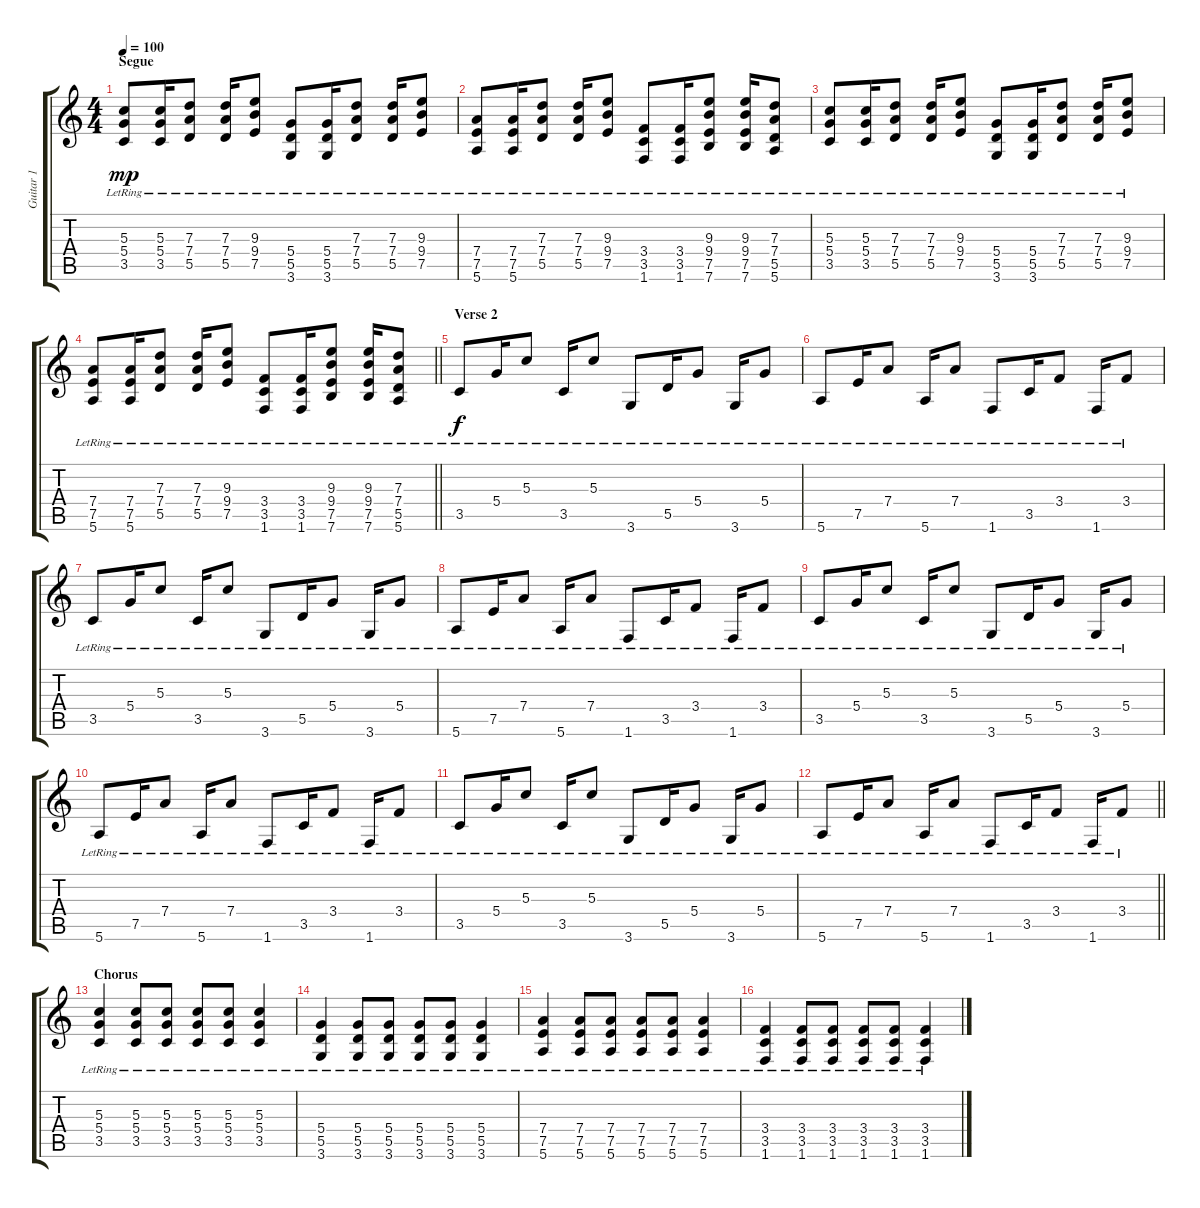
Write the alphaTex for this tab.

\track ("Guitar 1" "Guitar 1") {instrument acousticguitarsteel}
\staff {score tabs}
\tuning (E4 B3 G3 D3 A2 E2) {hide}
\ts (4 4)
\section ("" "Segue")
\tempo 100
\clef g2
\ks c
(5.3{lr} 5.4{lr} 3.5{lr}).8{dy mp} (5.3{lr} 5.4{lr} 3.5{lr}).16 (7.3{lr} 7.4{lr} 5.5{lr}).8 (7.3{lr} 7.4{lr} 5.5{lr}).16 (9.3{lr} 9.4{lr} 7.5{lr}).8 (5.4{lr} 5.5{lr} 3.6{lr}).8 (5.4{lr} 5.5{lr} 3.6{lr}).16 (7.3{lr} 7.4{lr} 5.5{lr}).8 (7.3{lr} 7.4{lr} 5.5{lr}).16 (9.3{lr} 9.4{lr} 7.5{lr}).8 |
(7.4{lr} 7.5{lr} 5.6{lr}).8 (7.4{lr} 7.5{lr} 5.6{lr}).16 (7.3{lr} 7.4{lr} 5.5{lr}).8 (7.3{lr} 7.4{lr} 5.5{lr}).16 (9.3{lr} 9.4{lr} 7.5{lr}).8 (3.4{lr} 3.5{lr} 1.6{lr}).8 (3.4{lr} 3.5{lr} 1.6{lr}).16 (9.3{lr} 9.4{lr} 7.5{lr} 7.6{lr}).8 (9.3{lr} 9.4{lr} 7.5{lr} 7.6{lr}).16 (7.3{lr} 7.4{lr} 5.5{lr} 5.6{lr}).8 |
(5.3{lr} 5.4{lr} 3.5{lr}).8 (5.3{lr} 5.4{lr} 3.5{lr}).16 (7.3{lr} 7.4{lr} 5.5{lr}).8 (7.3{lr} 7.4{lr} 5.5{lr}).16 (9.3{lr} 9.4{lr} 7.5{lr}).8 (5.4{lr} 5.5{lr} 3.6{lr}).8 (5.4{lr} 5.5{lr} 3.6{lr}).16 (7.3{lr} 7.4{lr} 5.5{lr}).8 (7.3{lr} 7.4{lr} 5.5{lr}).16 (9.3{lr} 9.4{lr} 7.5{lr}).8 |
\barLineRight lightlight
(7.4{lr} 7.5{lr} 5.6{lr}).8 (7.4{lr} 7.5{lr} 5.6{lr}).16 (7.3{lr} 7.4{lr} 5.5{lr}).8 (7.3{lr} 7.4{lr} 5.5{lr}).16 (9.3{lr} 9.4{lr} 7.5{lr}).8 (3.4{lr} 3.5{lr} 1.6{lr}).8 (3.4{lr} 3.5{lr} 1.6{lr}).16 (9.3{lr} 9.4{lr} 7.5{lr} 7.6{lr}).8 (9.3{lr} 9.4{lr} 7.5{lr} 7.6{lr}).16 (7.3{lr} 7.4{lr} 5.5{lr} 5.6{lr}).8 |
\section ("" "Verse 2")
3.5{lr}.8{dy f} 5.4{lr}.16 5.3{lr}.8 3.5{lr}.16 5.3{lr}.8 3.6{lr}.8 5.5{lr}.16 5.4{lr}.8 3.6{lr}.16 5.4{lr}.8 |
5.6{lr}.8 7.5{lr}.16 7.4{lr}.8 5.6{lr}.16 7.4{lr}.8 1.6{lr}.8 3.5{lr}.16 3.4{lr}.8 1.6{lr}.16 3.4{lr}.8 |
3.5{lr}.8 5.4{lr}.16 5.3{lr}.8 3.5{lr}.16 5.3{lr}.8 3.6{lr}.8 5.5{lr}.16 5.4{lr}.8 3.6{lr}.16 5.4{lr}.8 |
5.6{lr}.8 7.5{lr}.16 7.4{lr}.8 5.6{lr}.16 7.4{lr}.8 1.6{lr}.8 3.5{lr}.16 3.4{lr}.8 1.6{lr}.16 3.4{lr}.8 |
3.5{lr}.8 5.4{lr}.16 5.3{lr}.8 3.5{lr}.16 5.3{lr}.8 3.6{lr}.8 5.5{lr}.16 5.4{lr}.8 3.6{lr}.16 5.4{lr}.8 |
5.6{lr}.8 7.5{lr}.16 7.4{lr}.8 5.6{lr}.16 7.4{lr}.8 1.6{lr}.8 3.5{lr}.16 3.4{lr}.8 1.6{lr}.16 3.4{lr}.8 |
3.5{lr}.8 5.4{lr}.16 5.3{lr}.8 3.5{lr}.16 5.3{lr}.8 3.6{lr}.8 5.5{lr}.16 5.4{lr}.8 3.6{lr}.16 5.4{lr}.8 |
\barLineRight lightlight
5.6{lr}.8 7.5{lr}.16 7.4{lr}.8 5.6{lr}.16 7.4{lr}.8 1.6{lr}.8 3.5{lr}.16 3.4{lr}.8 1.6{lr}.16 3.4{lr}.8 |
\section ("" "Chorus")
(5.3{lr} 5.4{lr} 3.5{lr}).4 (5.3{lr} 5.4{lr} 3.5{lr}).8 (5.3{lr} 5.4{lr} 3.5{lr}).8 (5.3{lr} 5.4{lr} 3.5{lr}).8 (5.3{lr} 5.4{lr} 3.5{lr}).8 (5.3{lr} 5.4{lr} 3.5{lr}).4 |
(5.4{lr} 5.5{lr} 3.6{lr}).4 (5.4{lr} 5.5{lr} 3.6{lr}).8 (5.4{lr} 5.5{lr} 3.6{lr}).8 (5.4{lr} 5.5{lr} 3.6{lr}).8 (5.4{lr} 5.5{lr} 3.6{lr}).8 (5.4{lr} 5.5{lr} 3.6{lr}).4 |
(7.4{lr} 7.5{lr} 5.6).4 (7.4{lr} 7.5{lr} 5.6).8 (7.4{lr} 7.5{lr} 5.6).8 (7.4{lr} 7.5{lr} 5.6).8 (7.4{lr} 7.5{lr} 5.6).8 (7.4{lr} 7.5{lr} 5.6).4 |
(3.4{lr} 3.5{lr} 1.6{lr}).4 (3.4{lr} 3.5{lr} 1.6{lr}).8 (3.4{lr} 3.5{lr} 1.6{lr}).8 (3.4{lr} 3.5{lr} 1.6{lr}).8 (3.4{lr} 3.5{lr} 1.6{lr}).8 (3.4{lr} 3.5{lr} 1.6{lr}).4
